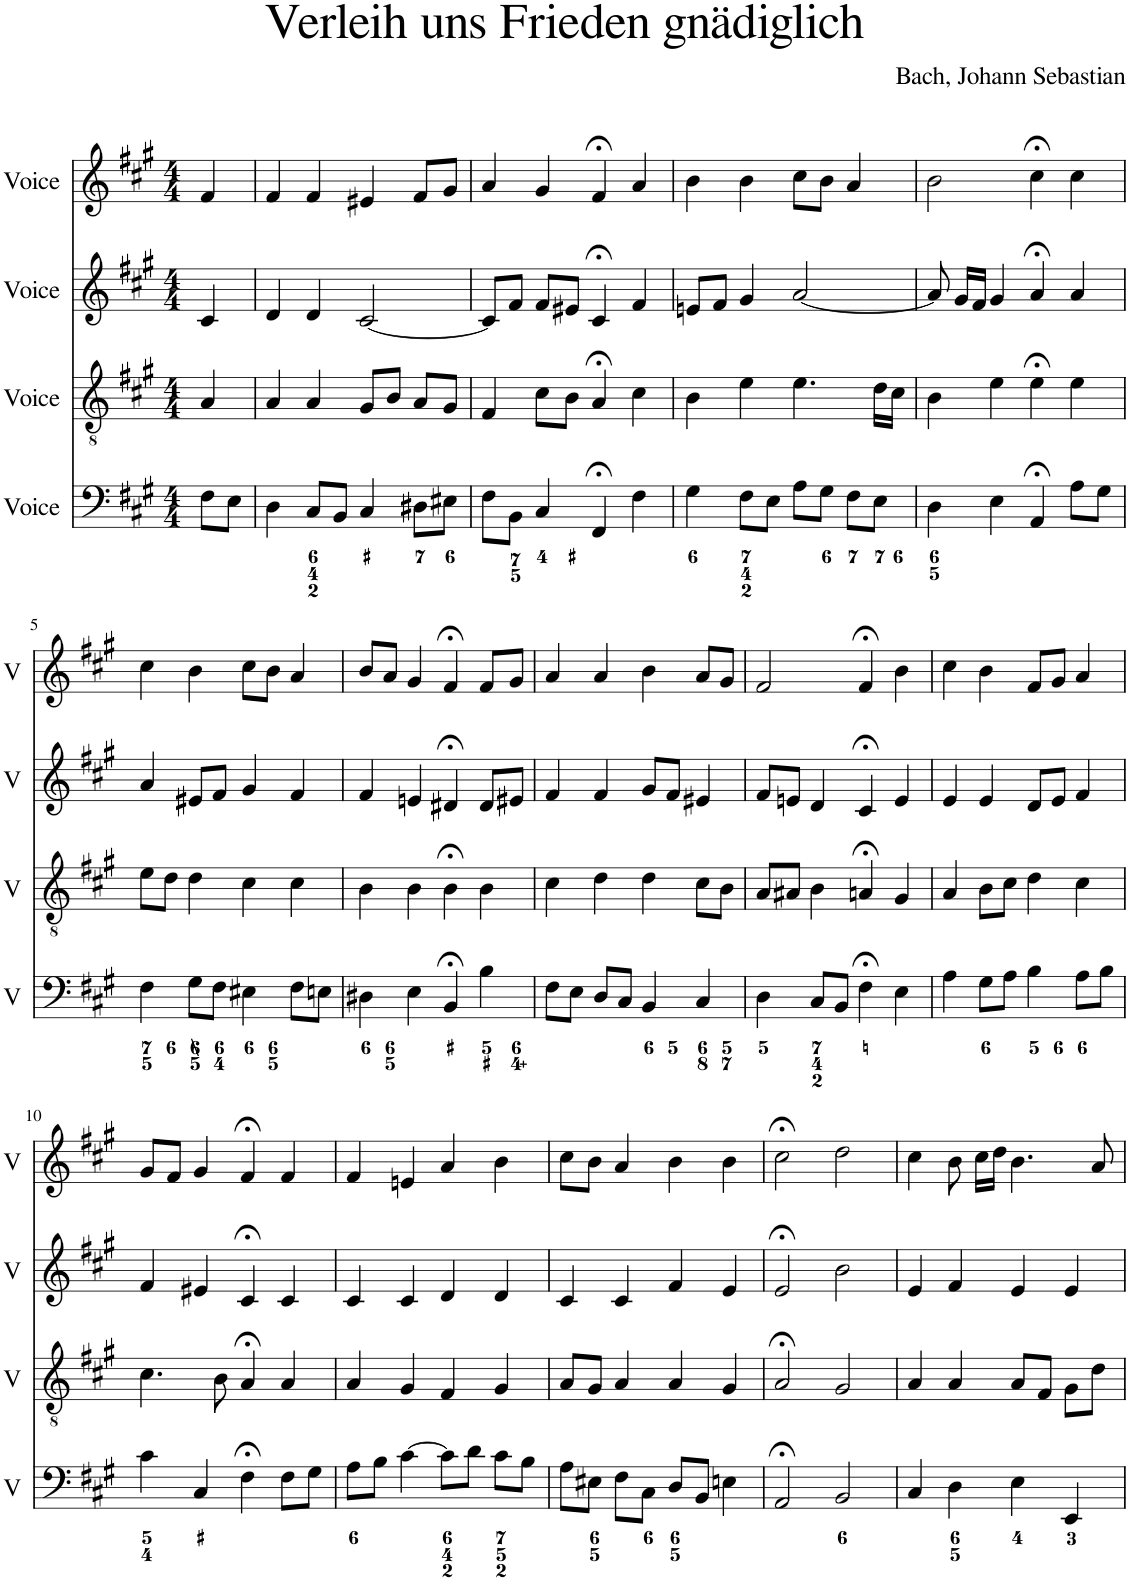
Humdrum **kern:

**kern	**kern	**kern	**kern
*part4	*part3	*part2	*part1
*staff4	*staff3	*staff2	*staff1
*I"Voice	*I"Voice	*I"Voice	*I"Voice
*I'V	*I'V	*I'V	*I'V
*clefF4	*clefGv2	*clefG2	*clefG2
*k[f#c#g#]	*k[f#c#g#]	*k[f#c#g#]	*k[f#c#g#]
*M4/4	*M4/4	*M4/4	*M4/4
=	=	=	=
8F#\L	4A/	4c#/	4f#/
8E\J	.	.	.
=1	=1	=1	=1
4D\	4A/	4d/	4f#/
8C#/L	4A/	4d/	4f#/
8BB/J	.	.	.
4C#/	8G#/L	[2c#/	4e#X/
.	8B/J	.	.
8D#X\L	8A/L	.	8f#/L
8E#X\J	8G#/J	.	8g#/J
=2	=2	=2	=2
8F#\L	4F#/	8c#/L]	4a/
8BB\J	.	8f#/J	.
4C#/	8c#\L	8f#/L	4g#/
.	8B\J	8e#X/J	.
4FF#;</	4A;</	4c#;</	4f#;</
4F#\	4c#\	4f#/	4a/
=3	=3	=3	=3
4G#\	4B\	8en/L	4b\
.	.	8f#/J	.
8F#\L	4e\	4g#/	4b\
8E\J	.	.	.
8A\L	4.e\	[2a/	8cc#\L
8G#\J	.	.	8b\J
8F#\L	.	.	4a/
8E\J	16d\LL	.	.
.	16c#\JJ	.	.
=4	=4	=4	=4
4D\	4B\	8a/]	2b\
.	.	16g#/LL	.
.	.	16f#/JJ	.
4E\	4e\	4g#/	.
4AA;</	4e;<\	4a;</	4cc#;<\
8A\L	4e\	4a/	4cc#\
8G#\J	.	.	.
!!LO:LB:g=z
=5	=5	=5	=5
4F#\	8e\L	4a/	4cc#\
.	8d\J	.	.
8G#\L	4d\	8e#X/L	4b\
8F#\J	.	8f#/J	.
4E#X\	4c#\	4g#/	8cc#\L
.	.	.	8b\J
8F#\L	4c#\	4f#/	4a/
8En\J	.	.	.
=6	=6	=6	=6
4D#X\	4B\	4f#/	8b/L
.	.	.	8a/J
4E\	4B\	4en/	4g#/
4BB;</	4B;<\	4d#X;</	4f#;</
4B\	4B\	8d#/L	8f#/L
.	.	8e#X/J	8g#/J
=7	=7	=7	=7
8F#\L	4c#\	4f#/	4a/
8E\J	.	.	.
8D/L	4d\	4f#/	4a/
8C#/J	.	.	.
4BB/	4d\	8g#/L	4b\
.	.	8f#/J	.
4C#/	8c#\L	4e#X/	8a/L
.	8B\J	.	8g#/J
=8	=8	=8	=8
4D\	8A/L	8f#/L	2f#/
.	8A#X/J	8en/J	.
8C#/L	4B\	4d/	.
8BB/J	.	.	.
4F#;<\	4An;</	4c#;</	4f#;</
4E\	4G#/	4e/	4b\
=9	=9	=9	=9
4A\	4A/	4e/	4cc#\
8G#\L	8B\L	4e/	4b\
8A\J	8c#\J	.	.
4B\	4d\	8d/L	8f#/L
.	.	8e/J	8g#/J
8A\L	4c#\	4f#/	4a/
8B\J	.	.	.
!!LO:LB:g=z
=10	=10	=10	=10
4c#\	4.c#\	4f#/	8g#/L
.	.	.	8f#/J
4C#/	.	4e#X/	4g#/
.	8B\	.	.
4F#;<\	4A;</	4c#;</	4f#;</
8F#\L	4A/	4c#/	4f#/
8G#\J	.	.	.
=11	=11	=11	=11
8A\L	4A/	4c#/	4f#/
8B\J	.	.	.
[4c#\	4G#/	4c#/	4en/
8c#\L]	4F#/	4d/	4a/
8d\J	.	.	.
8c#\L	4G#/	4d/	4b\
8B\J	.	.	.
=12	=12	=12	=12
8A\L	8A/L	4c#/	8cc#\L
8E#X\J	8G#/J	.	8b\J
8F#\L	4A/	4c#/	4a/
8C#\J	.	.	.
8D/L	4A/	4f#/	4b\
8BB/J	.	.	.
4En\	4G#/	4e/	4b\
=13	=13	=13	=13
2AA;</	2A;</	2e;</	2cc#;<\
2BB/	2G#/	2b\	2dd\
=14	=14	=14	=14
4C#/	4A/	4e/	4cc#\
4D\	4A/	4f#/	8b\
.	.	.	16cc#\LL
.	.	.	16dd\JJ
4E\	8A/L	4e/	4.b\
.	8F#/J	.	.
4EE/	8G#\L	4e/	.
.	8d\J	.	8a/
=	=	=	=
*-	*-	*-	*-
